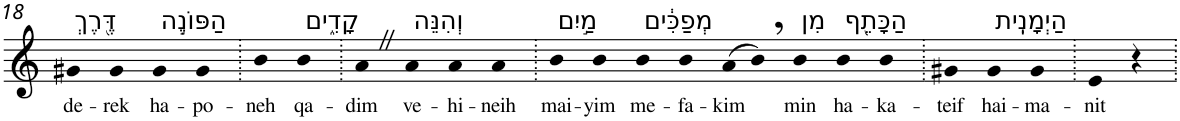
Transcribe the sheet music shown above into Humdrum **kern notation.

**kern	**text
*part1	*part1
*staff1	*staff1
*I"Piano	*
*I'Pno	*
!!LO:PB:g=z
*clefG2	*
*k[]	*
=18	=18
!LO:TX:a:t=דֶּ֖רֶךְ	!
!	!LO:LY:b
4g#X	de-
!	!LO:LY:b
4g#	-rek
!LO:TX:a:t=הַפּוֹנֶ֣ה	!
!	!LO:LY:b
4g#	ha-
!	!LO:LY:b
4g#	-po-
=19.	=19.
!	!LO:LY:b
4b	-neh
!LO:TX:a:t=קָדִ֑ים	!
!	!LO:LY:b
4b	qa-
=20.	=20.
!	!LO:LY:b
4aZ	-dim
!LO:TX:a:t=וְהִנֵּה	!
!	!LO:LY:b
4a	ve-
!	!LO:LY:b
4a	-hi-
!	!LO:LY:b
4a	-neih
=21.	=21.
!LO:TX:a:t=מַ֣יִם	!
!	!LO:LY:b
4b	mai-
!	!LO:LY:b
4b	-yim
!LO:TX:a:t=מְפַכִּ֔ים	!
!	!LO:LY:b
4b	me-
!	!LO:LY:b
4b	-fa-
!	!LO:LY:b
(>8a	-kim
8b,)	.
!LO:TX:a:t=מִן	!
!	!LO:LY:b
4b	min
!LO:TX:a:t=הַכָּתֵ֖ף	!
!	!LO:LY:b
4b	ha-
!	!LO:LY:b
4b	-ka-
=22.	=22.
!	!LO:LY:b
4g#X	-teif
!LO:TX:a:t=הַיְמָנִֽית	!
!	!LO:LY:b
4g#	hai-
!	!LO:LY:b
4g#	-ma-
=23.	=23.
!	!LO:LY:b
4e	-nit
4r	.
=.	=.
*-	*-
